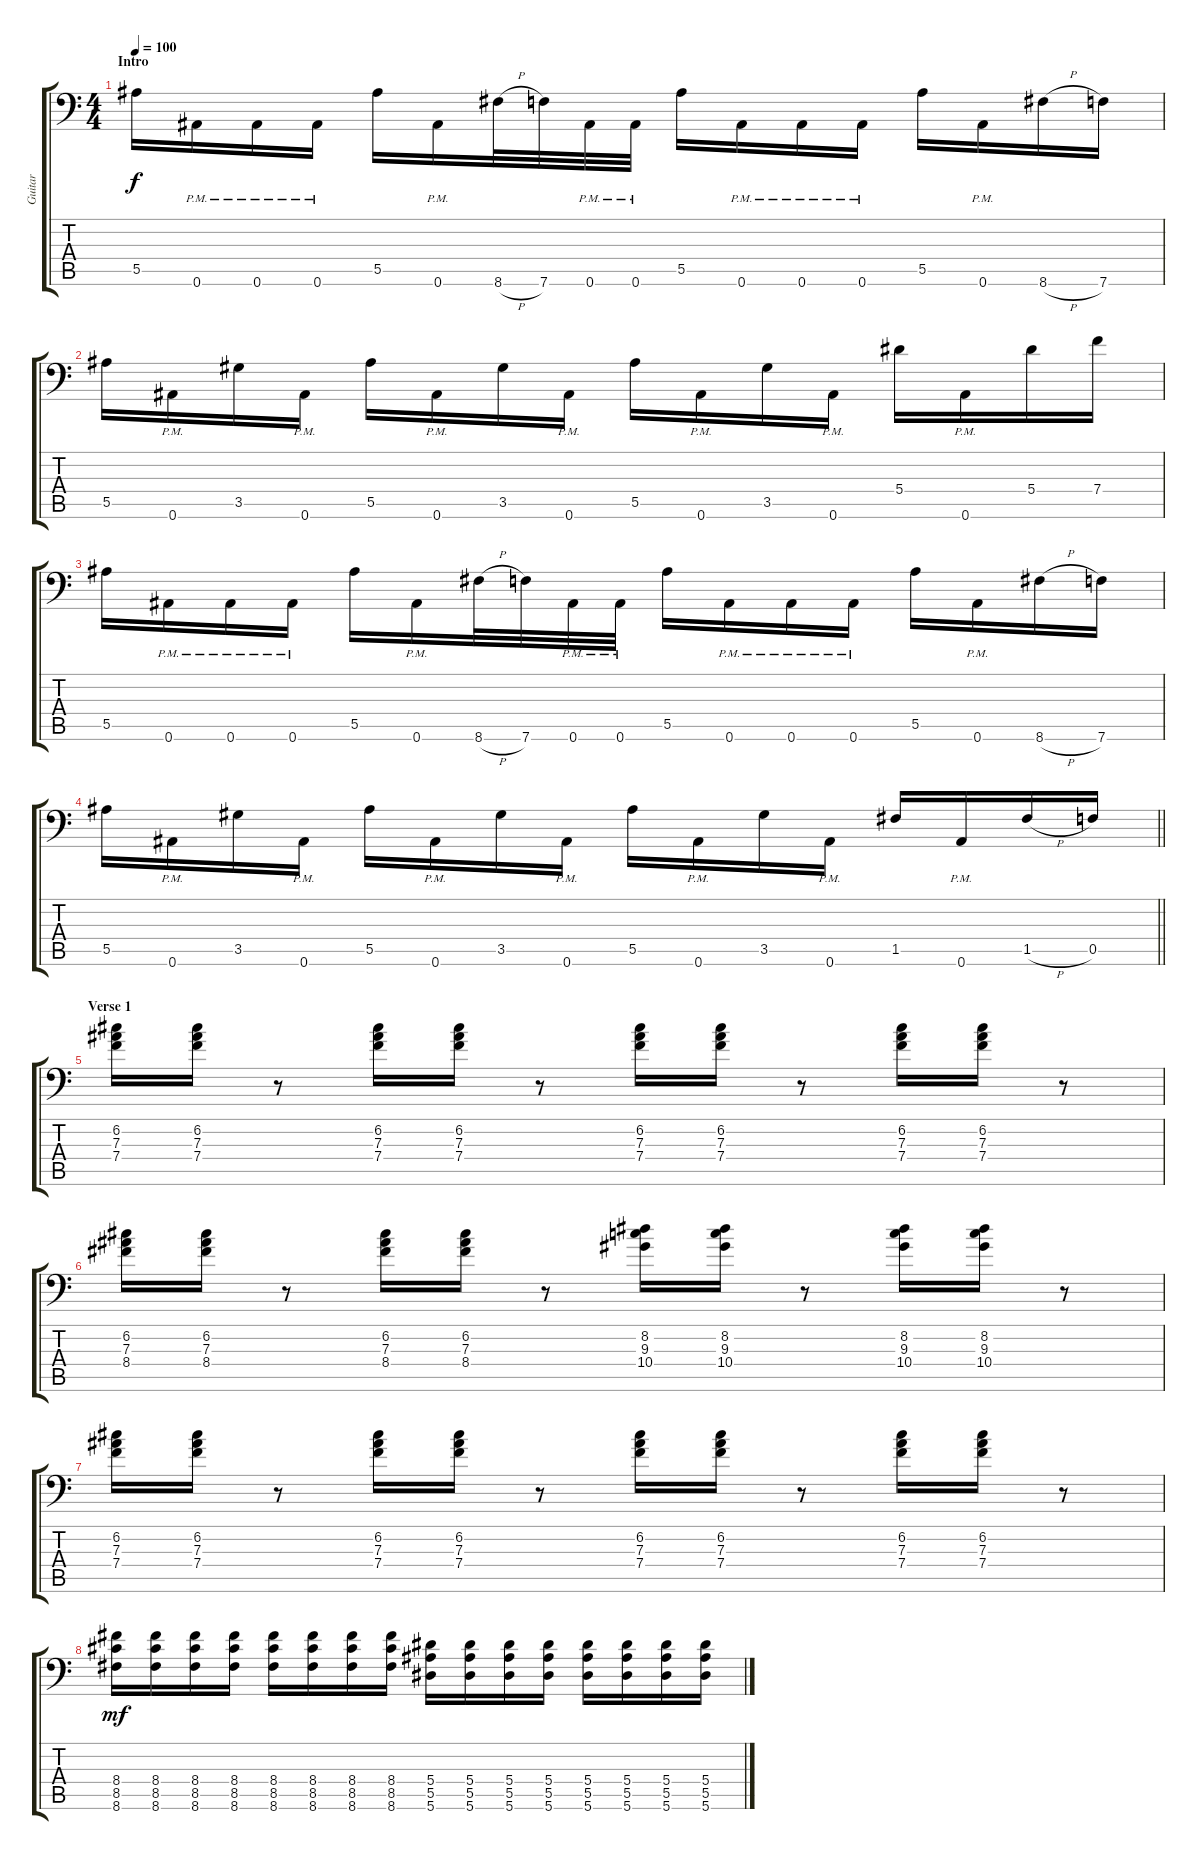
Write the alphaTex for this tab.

\track ("Guitar" "Guitar") {instrument distortionguitar}
\staff {score tabs}
\tuning (C4 G3 Eb3 Bb2 F2 Bb1) {hide}
\ts (4 4)
\section ("" "Intro")
\tempo 100
\clef f4
\ks c
5.5.16{dy f instrument distortionguitar} 0.6{pm}.16 0.6{pm}.16 0.6{pm}.16 5.5.16 0.6{pm}.16 8.6{h}.32 7.6.32 0.6{pm}.32 0.6{pm}.32 5.5.16 0.6{pm}.16 0.6{pm}.16 0.6{pm}.16 5.5.16 0.6{pm}.16 8.6{h}.16 7.6.16 |
5.5.16 0.6{pm}.16 3.5.16 0.6{pm}.16 5.5.16 0.6{pm}.16 3.5.16 0.6{pm}.16 5.5.16 0.6{pm}.16 3.5.16 0.6{pm}.16 5.4.16 0.6{pm}.16 5.4.16 7.4.16 |
5.5.16 0.6{pm}.16 0.6{pm}.16 0.6{pm}.16 5.5.16 0.6{pm}.16 8.6{h}.32 7.6.32 0.6{pm}.32 0.6{pm}.32 5.5.16 0.6{pm}.16 0.6{pm}.16 0.6{pm}.16 5.5.16 0.6{pm}.16 8.6{h}.16 7.6.16 |
\barLineRight lightlight
5.5.16 0.6{pm}.16 3.5.16 0.6{pm}.16 5.5.16 0.6{pm}.16 3.5.16 0.6{pm}.16 5.5.16 0.6{pm}.16 3.5.16 0.6{pm}.16 1.5.16 0.6{pm}.16 1.5{h}.16 0.5.16 |
\section ("" "Verse 1")
(6.2 7.3 7.4).16{volume 7 instrument overdrivenguitar} (6.2 7.3 7.4).16 r.8 (6.2 7.3 7.4).16 (6.2 7.3 7.4).16 r.8 (6.2 7.3 7.4).16 (6.2 7.3 7.4).16 r.8 (6.2 7.3 7.4).16 (6.2 7.3 7.4).16 r.8 |
(6.2 7.3 8.4).16 (6.2 7.3 8.4).16 r.8 (6.2 7.3 8.4).16 (6.2 7.3 8.4).16 r.8 (8.2 9.3 10.4).16 (8.2 9.3 10.4).16 r.8 (8.2 9.3 10.4).16 (8.2 9.3 10.4).16 r.8 |
(6.2 7.3 7.4).16 (6.2 7.3 7.4).16 r.8 (6.2 7.3 7.4).16 (6.2 7.3 7.4).16 r.8 (6.2 7.3 7.4).16 (6.2 7.3 7.4).16 r.8 (6.2 7.3 7.4).16 (6.2 7.3 7.4).16 r.8 |
(8.4 8.5 8.6).16{dy mf volume 13 instrument distortionguitar} (8.4 8.5 8.6).16 (8.4 8.5 8.6).16 (8.4 8.5 8.6).16 (8.4 8.5 8.6).16 (8.4 8.5 8.6).16 (8.4 8.5 8.6).16 (8.4 8.5 8.6).16 (5.4 5.5 5.6).16 (5.4 5.5 5.6).16 (5.4 5.5 5.6).16 (5.4 5.5 5.6).16 (5.4 5.5 5.6).16 (5.4 5.5 5.6).16 (5.4 5.5 5.6).16 (5.4 5.5 5.6).16
